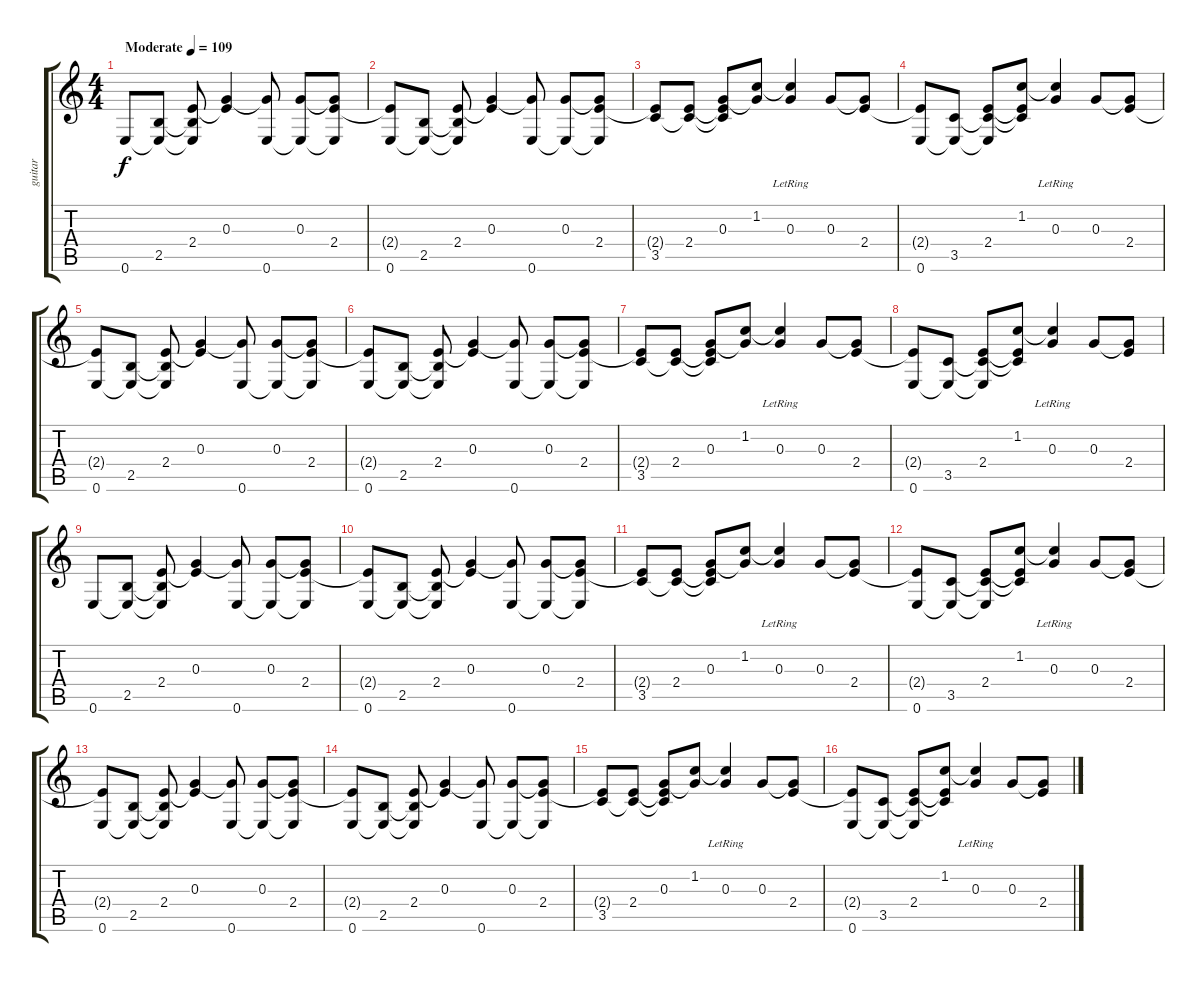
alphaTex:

\track ("guitar" "guitar") {instrument distortionguitar}
\staff {score tabs}
\tuning (E4 B3 G3 D3 A2 E2) {hide}
\ts (4 4)
\tempo (109 "Moderate")
\clef g2
\ks c
0.6.8{dy f instrument distortionguitar} (2.5 0.6{t}).8 (2.4 2.5{t} 0.6{t}).8 (0.3 2.4{t}).4 (0.3{t} 0.6).8 (0.3 0.6{t}).8 (0.3{t} 2.4 0.6{t}).8 |
(2.4{t} 0.6).8 (2.5 0.6{t}).8 (2.4 2.5{t} 0.6{t}).8 (0.3 2.4{t}).4 (0.3{t} 0.6).8 (0.3 0.6{t}).8 (0.3{t} 2.4 0.6{t}).8 |
(2.4{t} 3.5).8 (2.4 3.5{t}).8 (0.3 2.4{t} 3.5{t}).8 (1.2 0.3{t}).8 (1.2{t} 0.3{lr}).4 0.3.8 (0.3{t} 2.4).8 |
(2.4{t} 0.6).8 (3.5 0.6{t}).8 (2.4 3.5{t} 0.6{t}).8 (1.2 2.4{t} 3.5{t}).8 (1.2{t} 0.3{lr}).4 0.3.8 (0.3{t} 2.4).8 |
(2.4{t} 0.6).8 (2.5 0.6{t}).8 (2.4 2.5{t} 0.6{t}).8 (0.3 2.4{t}).4 (0.3{t} 0.6).8 (0.3 0.6{t}).8 (0.3{t} 2.4 0.6{t}).8 |
(2.4{t} 0.6).8 (2.5 0.6{t}).8 (2.4 2.5{t} 0.6{t}).8 (0.3 2.4{t}).4 (0.3{t} 0.6).8 (0.3 0.6{t}).8 (0.3{t} 2.4 0.6{t}).8 |
(2.4{t} 3.5).8 (2.4 3.5{t}).8 (0.3 2.4{t} 3.5{t}).8 (1.2 0.3{t}).8 (1.2{t} 0.3{lr}).4 0.3.8 (0.3{t} 2.4).8 |
(2.4{t} 0.6).8 (3.5 0.6{t}).8 (2.4 3.5{t} 0.6{t}).8 (1.2 2.4{t} 3.5{t}).8 (1.2{t} 0.3{lr}).4 0.3.8 (0.3{t} 2.4).8 |
0.6.8 (2.5 0.6{t}).8 (2.4 2.5{t} 0.6{t}).8 (0.3 2.4{t}).4 (0.3{t} 0.6).8 (0.3 0.6{t}).8 (0.3{t} 2.4 0.6{t}).8 |
(2.4{t} 0.6).8 (2.5 0.6{t}).8 (2.4 2.5{t} 0.6{t}).8 (0.3 2.4{t}).4 (0.3{t} 0.6).8 (0.3 0.6{t}).8 (0.3{t} 2.4 0.6{t}).8 |
(2.4{t} 3.5).8 (2.4 3.5{t}).8 (0.3 2.4{t} 3.5{t}).8 (1.2 0.3{t}).8 (1.2{t} 0.3{lr}).4 0.3.8 (0.3{t} 2.4).8 |
(2.4{t} 0.6).8 (3.5 0.6{t}).8 (2.4 3.5{t} 0.6{t}).8 (1.2 2.4{t} 3.5{t}).8 (1.2{t} 0.3{lr}).4 0.3.8 (0.3{t} 2.4).8 |
(2.4{t} 0.6).8 (2.5 0.6{t}).8 (2.4 2.5{t} 0.6{t}).8 (0.3 2.4{t}).4 (0.3{t} 0.6).8 (0.3 0.6{t}).8 (0.3{t} 2.4 0.6{t}).8 |
(2.4{t} 0.6).8 (2.5 0.6{t}).8 (2.4 2.5{t} 0.6{t}).8 (0.3 2.4{t}).4 (0.3{t} 0.6).8 (0.3 0.6{t}).8 (0.3{t} 2.4 0.6{t}).8 |
(2.4{t} 3.5).8 (2.4 3.5{t}).8 (0.3 2.4{t} 3.5{t}).8 (1.2 0.3{t}).8 (1.2{t} 0.3{lr}).4 0.3.8 (0.3{t} 2.4).8 |
(2.4{t} 0.6).8 (3.5 0.6{t}).8 (2.4 3.5{t} 0.6{t}).8 (1.2 2.4{t} 3.5{t}).8 (1.2{t} 0.3{lr}).4 0.3.8 (0.3{t} 2.4).8
